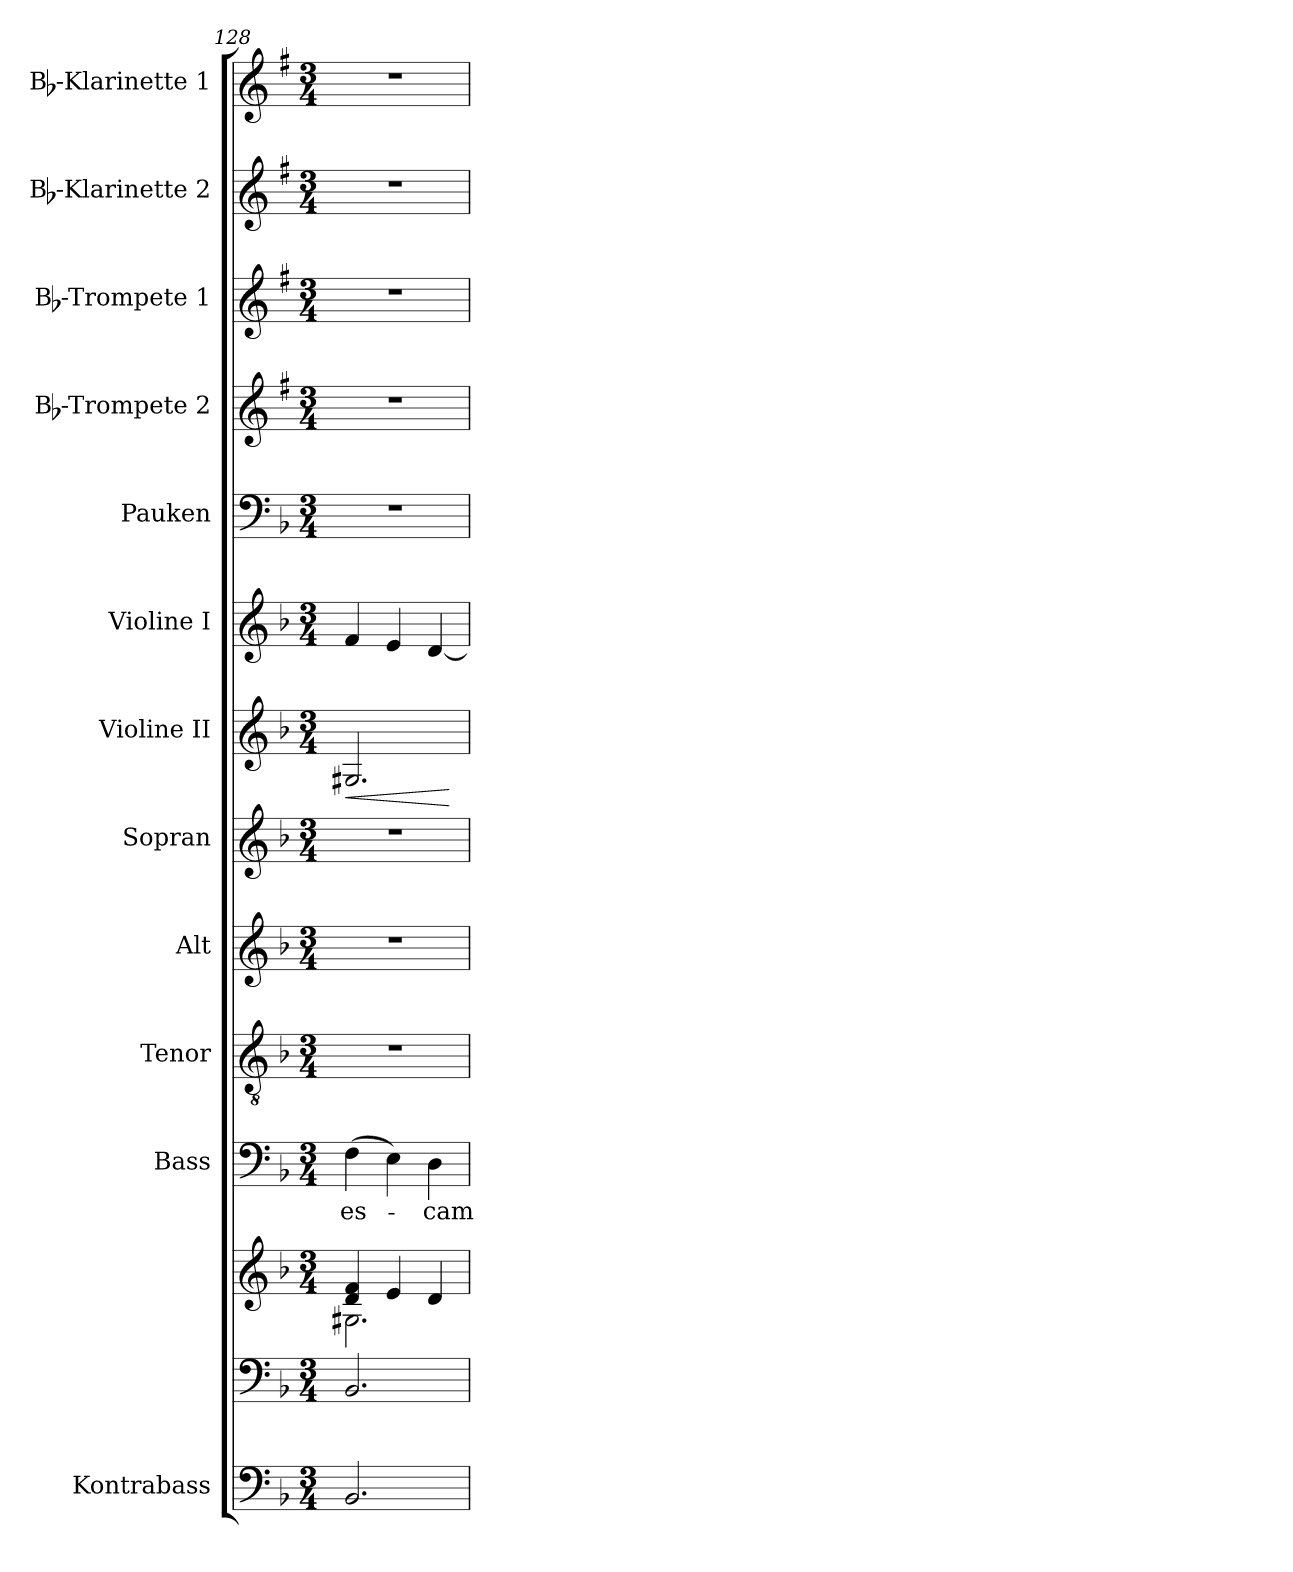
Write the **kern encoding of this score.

**kern	**kern	**kern	**kern	**text	**kern	**kern	**kern	**kern	**dynam	**kern	**kern	**kern	**kern	**kern	**kern
*part13	*part12	*part12	*part11	*part11	*part10	*part9	*part8	*part7	*part7	*part6	*part5	*part4	*part3	*part2	*part1
*staff14	*staff13	*staff12	*staff11	*staff11	*staff10	*staff9	*staff8	*staff7	*staff7	*staff6	*staff5	*staff4	*staff3	*staff2	*staff1
*I"Kontrabass	*	*	*I"Bass	*	*I"Tenor	*I"Alt	*I"Sopran	*I"Violine II	*	*I"Violine I	*I"Pauken	*I"Bb-Trompete 2	*I"Bb-Trompete 1	*I"Bb-Klarinette 2	*I"Bb-Klarinette 1
*I'Kb.	*	*	*I'B.	*	*I'T.	*I'A.	*I'S.	*I'Vl. II	*	*I'Vl. I	*I'Pk.	*I'Bb Trp. 2	*I'Bb Trp. 1	*I'Bb Kl. 2	*I'Bb Kl. 1
*clefF4	*clefF4	*clefG2	*clefF4	*	*clefGv2	*clefG2	*clefG2	*clefG2	*	*clefG2	*clefF4	*clefG2	*clefG2	*clefG2	*clefG2
*ITrd7c12	*	*	*	*	*	*	*	*	*	*	*	*ITrd1c2	*ITrd1c2	*ITrd1c2	*ITrd1c2
*k[b-]	*k[b-]	*k[b-]	*k[b-]	*	*k[b-]	*k[b-]	*k[b-]	*k[b-]	*	*k[b-]	*k[b-]	*k[b-]	*k[b-]	*k[b-]	*k[b-]
*F:	*F:	*F:	*F:	*	*F:	*F:	*F:	*F:	*	*F:	*F:	*F:	*F:	*F:	*F:
*M3/4	*M3/4	*M3/4	*M3/4	*	*M3/4	*M3/4	*M3/4	*M3/4	*	*M3/4	*M3/4	*M3/4	*M3/4	*M3/4	*M3/4
=128	=128	=128	=128	=128	=128	=128	=128	=128	=128	=128	=128	=128	=128	=128	=128
*	*	*^	*	*	*	*	*	*	*	*	*	*	*	*	*
!	!	!	!	!	!LO:LY:b	!	!	!	!	!LO:HP:b	!	!	!	!	!	!
2.BBB-/	2.BB-/	4d/ 4f/	2.G#X\	(>4F\	es-	2.r	2.r	2.r	2.G#X/	<	4f/	2.r	2.r	2.r	2.r	2.r
.	.	4e/	.	4E\)	.	.	.	.	.	.	4e/	.	.	.	.	.
!	!	!	!	!	!LO:LY:b	!	!	!	!	!	!	!	!	!	!	!
.	.	4d/	.	4D\	-cam	.	.	.	.	.	[4d/	.	.	.	.	.
*	*	*v	*v	*	*	*	*	*	*	*	*	*	*	*	*	*
.	.	.	.	.	.	.	.	.	[	.	.	.	.	.	.
=	=	=	=	=	=	=	=	=	=	=	=	=	=	=	=
*-	*-	*-	*-	*-	*-	*-	*-	*-	*-	*-	*-	*-	*-	*-	*-
